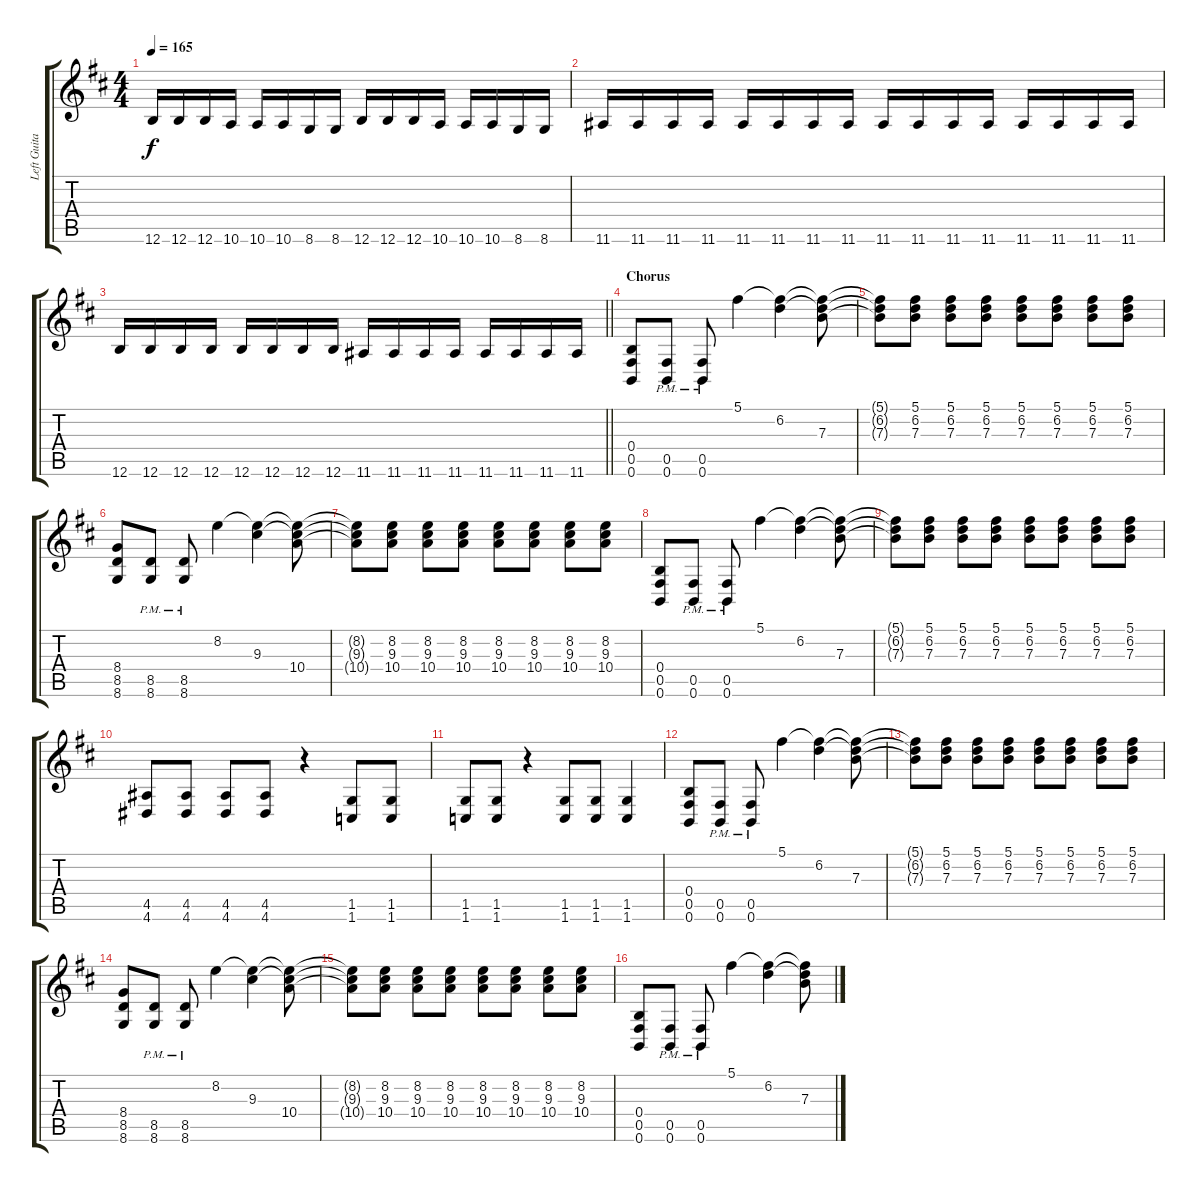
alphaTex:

\track ("Left Guitar" "Left Guita") {instrument overdrivenguitar}
\staff {score tabs}
\tuning (Db4 Ab3 E3 B2 Gb2 B1) {hide}
\ts (4 4)
\tempo 165
\clef g2
\ks d
12.6.16{dy f} 12.6.16 12.6.16 10.6.16 10.6.16 10.6.16 8.6.16 8.6.16 12.6.16 12.6.16 12.6.16 10.6.16 10.6.16 10.6.16 8.6.16 8.6.16 |
11.6.16 11.6.16 11.6.16 11.6.16 11.6.16 11.6.16 11.6.16 11.6.16 11.6.16 11.6.16 11.6.16 11.6.16 11.6.16 11.6.16 11.6.16 11.6.16 |
\barLineRight lightlight
12.6.16 12.6.16 12.6.16 12.6.16 12.6.16 12.6.16 12.6.16 12.6.16 11.6.16 11.6.16 11.6.16 11.6.16 11.6.16 11.6.16 11.6.16 11.6.16 |
\section ("" "Chorus")
(0.4 0.5 0.6).8 (0.5{pm} 0.6{pm}).8 (0.5{pm} 0.6{pm}).8 5.1.4 (5.1{t} 6.2).4 (5.1{t} 6.2{t} 7.3).8 |
(5.1{t} 6.2{t} 7.3{t}).8 (5.1 6.2 7.3).8 (5.1 6.2 7.3).8 (5.1 6.2 7.3).8 (5.1 6.2 7.3).8 (5.1 6.2 7.3).8 (5.1 6.2 7.3).8 (5.1 6.2 7.3).8 |
(8.4 8.5 8.6).8 (8.5{pm} 8.6{pm}).8 (8.5{pm} 8.6{pm}).8 8.2.4 (8.2{t} 9.3).4 (8.2{t} 9.3{t} 10.4).8 |
(8.2{t} 9.3{t} 10.4{t}).8 (8.2 9.3 10.4).8 (8.2 9.3 10.4).8 (8.2 9.3 10.4).8 (8.2 9.3 10.4).8 (8.2 9.3 10.4).8 (8.2 9.3 10.4).8 (8.2 9.3 10.4).8 |
(0.4 0.5 0.6).8 (0.5{pm} 0.6{pm}).8 (0.5{pm} 0.6{pm}).8 5.1.4 (5.1{t} 6.2).4 (5.1{t} 6.2{t} 7.3).8 |
(5.1{t} 6.2{t} 7.3{t}).8 (5.1 6.2 7.3).8 (5.1 6.2 7.3).8 (5.1 6.2 7.3).8 (5.1 6.2 7.3).8 (5.1 6.2 7.3).8 (5.1 6.2 7.3).8 (5.1 6.2 7.3).8 |
(4.5 4.6).8 (4.5 4.6).8 (4.5 4.6).8 (4.5 4.6).8 r.4 (1.5 1.6).8 (1.5 1.6).8 |
(1.5 1.6).8 (1.5 1.6).8 r.4 (1.5 1.6).8 (1.5 1.6).8 (1.5 1.6).4 |
(0.4 0.5 0.6).8 (0.5{pm} 0.6{pm}).8 (0.5{pm} 0.6{pm}).8 5.1.4 (5.1{t} 6.2).4 (5.1{t} 6.2{t} 7.3).8 |
(5.1{t} 6.2{t} 7.3{t}).8 (5.1 6.2 7.3).8 (5.1 6.2 7.3).8 (5.1 6.2 7.3).8 (5.1 6.2 7.3).8 (5.1 6.2 7.3).8 (5.1 6.2 7.3).8 (5.1 6.2 7.3).8 |
(8.4 8.5 8.6).8 (8.5{pm} 8.6{pm}).8 (8.5{pm} 8.6{pm}).8 8.2.4 (8.2{t} 9.3).4 (8.2{t} 9.3{t} 10.4).8 |
(8.2{t} 9.3{t} 10.4{t}).8 (8.2 9.3 10.4).8 (8.2 9.3 10.4).8 (8.2 9.3 10.4).8 (8.2 9.3 10.4).8 (8.2 9.3 10.4).8 (8.2 9.3 10.4).8 (8.2 9.3 10.4).8 |
(0.4 0.5 0.6).8 (0.5{pm} 0.6{pm}).8 (0.5{pm} 0.6{pm}).8 5.1.4 (5.1{t} 6.2).4 (5.1{t} 6.2{t} 7.3).8
